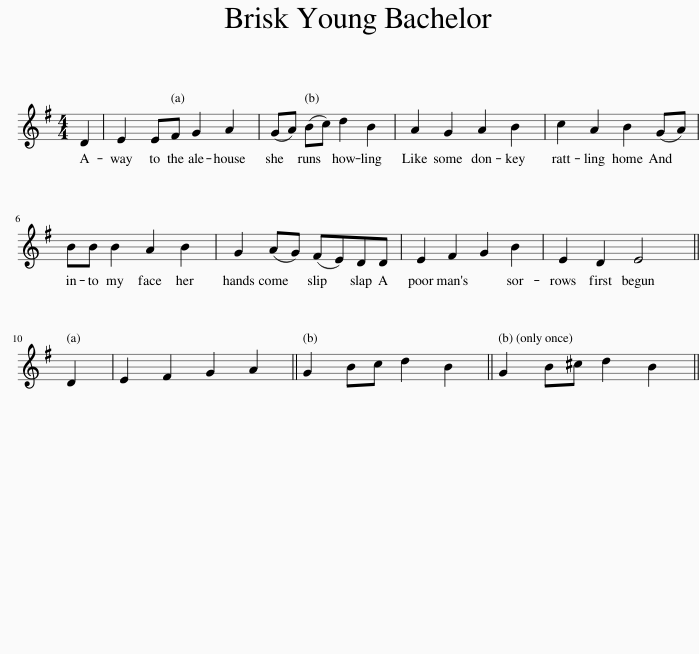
X:1
L:1/8
M:4/4
I:linebreak $
K:Emin
V:1 treble
V:1
 D2 | E2 EF G2 A2 | (GA) (Bc) d2 B2 | A2 G2 A2 B2 | c2 A2 B2 (GA) |$ %5
 BB B2 A2 B2 | G2 (AG) (FE)DD | E2 F2 G2 B2 | E2 D2 E4 ||$ D2 | %10
 E2 F2 G2 A2 || G2 Bc d2 B2 || G2 B^c d2 B2 || %13
